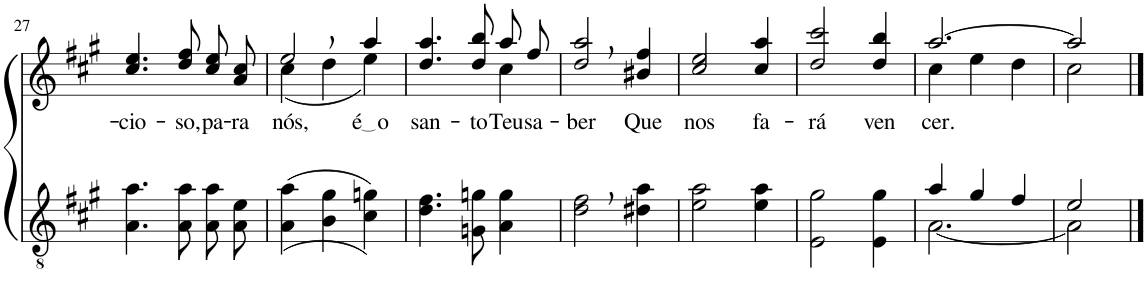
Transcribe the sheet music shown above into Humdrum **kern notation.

**kern	**kern	**text
*part2	*part1	*part1
*staff2	*staff1	*staff1
*I"Parte III e IV	*I"Parte I e II	*
!!LO:PB:g=z
*clefGv2	*clefG2	*
*Trd5c9	*Trd5c9	*
*k[f#c#g#]	*k[f#c#g#]	*
*M3/4	*M3/4	*
=27	=27	=27
!	!	!LO:LY:b
4.A\ 4.a\	4.cc#/ 4.ee/	-cio-
!	!	!LO:LY:b
8A\ 8a\	8dd/ 8ff#/	-so,
!	!	!LO:LY:b
8A\ 8a\L	8cc#\ 8ee\L	pa-
!	!	!LO:LY:b
8A\ 8e\J	8a\ 8cc#\J	-ra
=28	=28	=28
*	*^	*
!	!	!	!LO:LY:b
((4A\ 4a\	2ee,/	4cc#\	-nós,
4B\ 4g#\	.	4dd\	.
!	!	!	!LO:LY:b
4c#\ 4gn\))	4aa/	4ee\	é o
=29	=29	=29	=29
!	!	!	!LO:LY:b
4.d\ 4.f#\	4.dd/ 4.aa/	2ryy	san-
!	!	!	!LO:LY:b
8Gn\ 8gn\	8dd/ 8bb/	.	-to
!	!	!	!LO:LY:b
4A\ 4g\	8aa/L	4cc#\	Teu
!	!	!	!LO:LY:b
.	8ff#/J	.	sa-
*	*v	*v	*
=30	=30	=30
!	!	!LO:LY:b
2d\, 2f#\,	2dd/, 2aa/,	-ber
!	!	!LO:LY:b
4d#X\ 4a\	4b#X/ 4ff#/	Que
=31	=31	=31
!	!	!LO:LY:b
2e\ 2a\	2cc#/ 2ee/	nos
!	!	!LO:LY:b
4e\ 4a\	4cc#/ 4aa/	fa-
=32	=32	=32
!	!	!LO:LY:b
2E\ 2g#\	2dd/ 2ccc#/	-rá
!	!	!LO:LY:b
4E\ 4g#\	4dd/ 4bb/	ven-
=33	=33	=33
*^	*^	*
!	!	!	!	!LO:LY:b
4a/	[2.A\	[2.aa/	4cc#\	-cer.
4g#/	.	.	4ee\	.
4f#/	.	.	4dd\	.
=34	=34	=34	=34	=34
2e/	2A\]	2aa/]	2cc#\	.
*v	*v	*	*	*
*	*v	*v	*
==	==	==
*-	*-	*-
